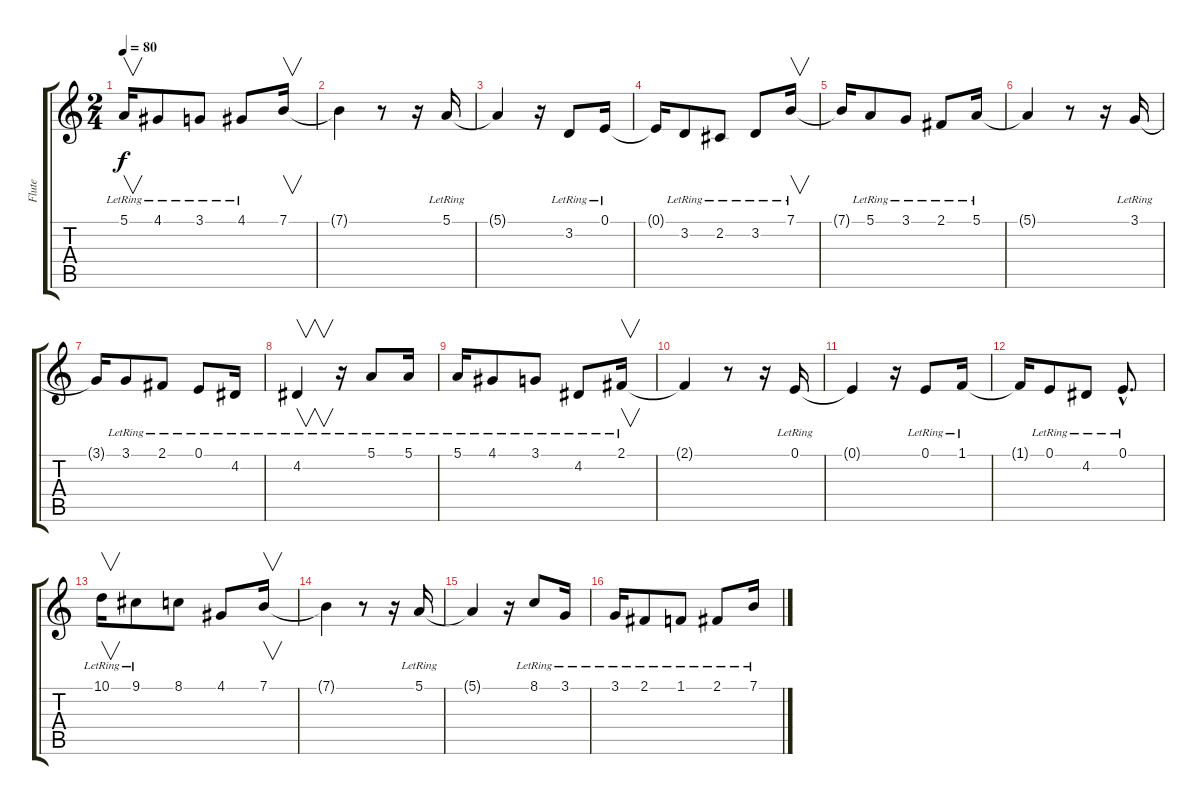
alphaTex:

\track ("Flute" "Flute") {instrument panflute}
\staff {score tabs}
\tuning (E4 B3 G3 D3 A2 E2) {hide}
\ts (2 4)
\tempo 80
\clef g2
\ks c
5.1{lr}.16{v dy f} 4.1{lr}.8 3.1{lr}.8 4.1{lr}.8 7.1.16{v} |
7.1{t}.4 r.8 r.16 5.1{lr}.16 |
5.1{t}.4 r.16 3.2{lr}.8 0.1{lr}.16 |
0.1{t}.16 3.2{lr}.8 2.2{lr}.8 3.2{lr}.8 7.1{lr}.16{v} |
7.1{t}.16 5.1{lr}.8 3.1{lr}.8 2.1{lr}.8 5.1{lr}.16 |
5.1{t}.4 r.8 r.16 3.1{lr}.16 |
3.1{t}.16 3.1{lr}.8 2.1{lr}.8 0.1{lr}.8 4.2{lr}.16 |
4.2{lr}.4{v} r.16 5.1{lr}.8 5.1{lr}.16 |
5.1{lr}.16 4.1{lr}.8 3.1{lr}.8 4.2{lr}.8 2.1{lr}.16{v} |
2.1{t}.4 r.8 r.16 0.1{lr}.16 |
0.1{t}.4 r.16 0.1{lr}.8 1.1{lr}.16 |
1.1{t}.16 0.1{lr}.8 4.2{lr}.8 0.1{hac lr}.8{d} |
10.1{lr}.16{v} 9.1{lr}.8 8.1.8 4.1.8 7.1.16{v} |
7.1{t}.4 r.8 r.16 5.1{lr}.16 |
5.1{t}.4 r.16 8.1{lr}.8 3.1{lr}.16 |
3.1{lr}.16 2.1{lr}.8 1.1{lr}.8 2.1{lr}.8 7.1{lr}.16
